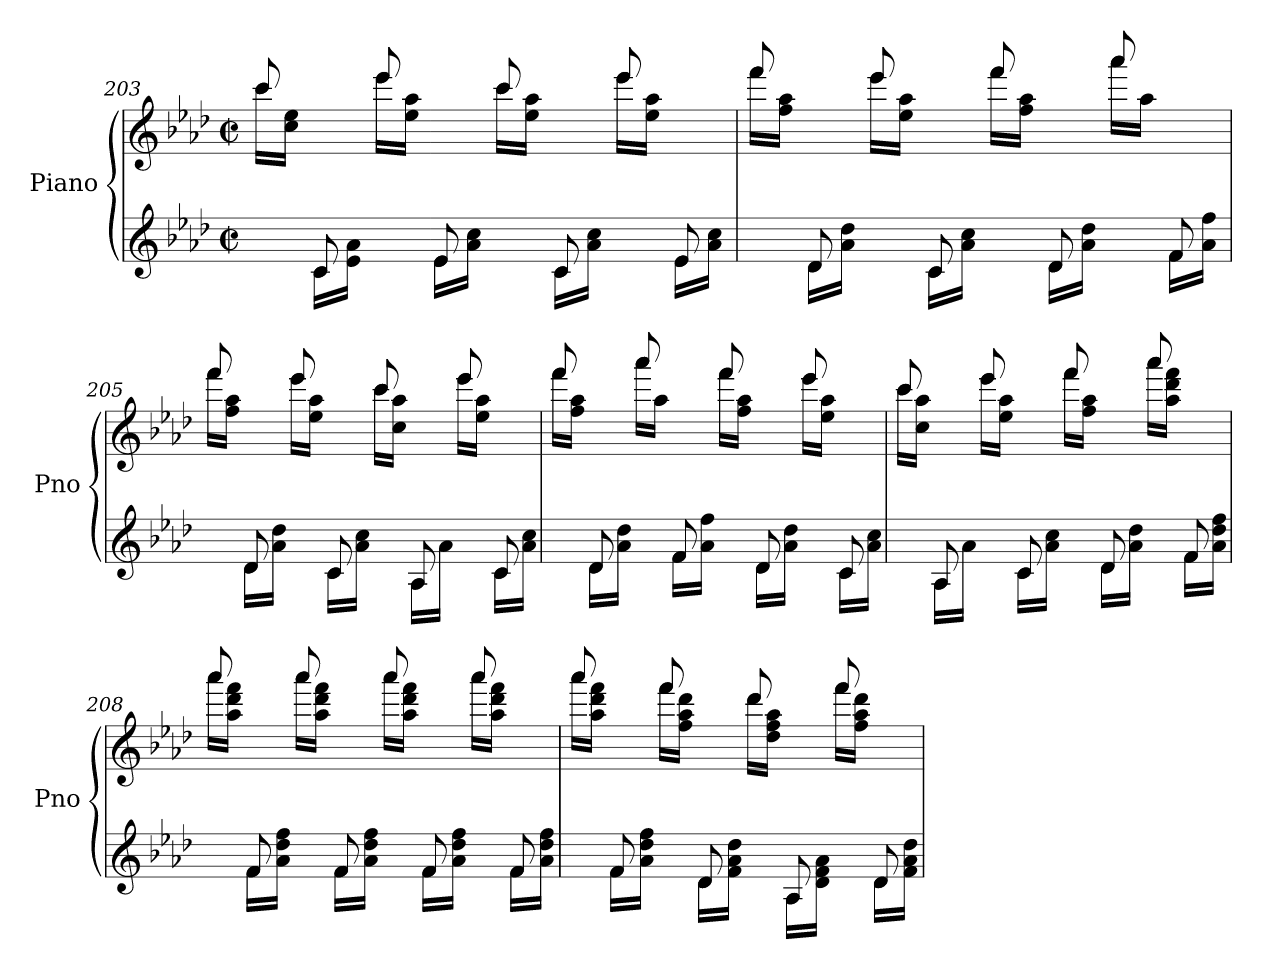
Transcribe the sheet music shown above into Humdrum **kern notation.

**kern	**kern
*part1	*part1
*staff2	*staff1
*I"Piano	*
*I'Pno	*
!!LO:LB:g=z
*clefG2	*clefG2
*k[b-e-a-d-]	*k[b-e-a-d-]
*M4/4	*M4/4
*met(c|)	*met(c|)
=203	=203
*^	*^
8ryy	8ryy	8ccc/	16ccc\LL
.	.	.	16cc\ 16ee-\JJ
8c/	16c\LL	8ryy	8ryy
.	16e-\ 16a-\JJ	.	.
8ryy	8ryy	8eee-/	16eee-\LL
.	.	.	16ee-\ 16aa-\JJ
8e-/	16e-\LL	8ryy	8ryy
.	16a-\ 16cc\JJ	.	.
8ryy	8ryy	8ccc/	16ccc\LL
.	.	.	16ee-\ 16aa-\JJ
8c/	16c\LL	8ryy	8ryy
.	16a-\ 16cc\JJ	.	.
8ryy	8ryy	8eee-/	16eee-\LL
.	.	.	16ee-\ 16aa-\JJ
8e-/	16e-\LL	8ryy	8ryy
.	16a-\ 16cc\JJ	.	.
=204	=204	=204	=204
8ryy	8ryy	8fff/	16fff\LL
.	.	.	16ff\ 16aa-\JJ
8d-/	16d-\LL	8ryy	8ryy
.	16a-\ 16dd-\JJ	.	.
8ryy	8ryy	8eee-/	16eee-\LL
.	.	.	16ee-\ 16aa-\JJ
8c/	16c\LL	8ryy	8ryy
.	16a-\ 16cc\JJ	.	.
8ryy	8ryy	8fff/	16fff\LL
.	.	.	16ff\ 16aa-\JJ
8d-/	16d-\LL	8ryy	8ryy
.	16a-\ 16dd-\JJ	.	.
8ryy	8ryy	8aaa-/	16aaa-\LL
.	.	.	16aa-\JJ
8f/	16f\LL	8ryy	8ryy
.	16a-\ 16ff\JJ	.	.
!!LO:LB:g=z	!!
=205	=205	=205	=205
8ryy	8ryy	8fff/	16fff\LL
.	.	.	16ff\ 16aa-\JJ
8d-/	16d-\LL	8ryy	8ryy
.	16a-\ 16dd-\JJ	.	.
8ryy	8ryy	8eee-/	16eee-\LL
.	.	.	16ee-\ 16aa-\JJ
8c/	16c\LL	8ryy	8ryy
.	16a-\ 16cc\JJ	.	.
8ryy	8ryy	8ccc/	16ccc\LL
.	.	.	16cc\ 16aa-\JJ
8A-/	16A-\LL	8ryy	8ryy
.	16a-\JJ	.	.
8ryy	8ryy	8eee-/	16eee-\LL
.	.	.	16ee-\ 16aa-\JJ
8c/	16c\LL	8ryy	8ryy
.	16a-\ 16cc\JJ	.	.
=206	=206	=206	=206
8ryy	8ryy	8fff/	16fff\LL
.	.	.	16ff\ 16aa-\JJ
8d-/	16d-\LL	8ryy	8ryy
.	16a-\ 16dd-\JJ	.	.
8ryy	8ryy	8aaa-/	16aaa-\LL
.	.	.	16aa-\JJ
8f/	16f\LL	8ryy	8ryy
.	16a-\ 16ff\JJ	.	.
8ryy	8ryy	8fff/	16fff\LL
.	.	.	16ff\ 16aa-\JJ
8d-/	16d-\LL	8ryy	8ryy
.	16a-\ 16dd-\JJ	.	.
8ryy	8ryy	8eee-/	16eee-\LL
.	.	.	16ee-\ 16aa-\JJ
8c/	16c\LL	8ryy	8ryy
.	16a-\ 16cc\JJ	.	.
!!LO:LB:g=z	!!
=207	=207	=207	=207
8ryy	8ryy	8ccc/	16ccc\LL
.	.	.	16cc\ 16aa-\JJ
8A-/	16A-\LL	8ryy	8ryy
.	16a-\JJ	.	.
8ryy	8ryy	8eee-/	16eee-\LL
.	.	.	16ee-\ 16aa-\JJ
8c/	16c\LL	8ryy	8ryy
.	16a-\ 16cc\JJ	.	.
8ryy	8ryy	8fff/	16fff\LL
.	.	.	16ff\ 16aa-\JJ
8d-/	16d-\LL	8ryy	8ryy
.	16a-\ 16dd-\JJ	.	.
8ryy	8ryy	8aaa-/	16aaa-\LL
.	.	.	16aa-\ 16ddd-\ 16fff\JJ
8f/	16f\LL	8ryy	8ryy
.	16a-\ 16dd-\ 16ff\JJ	.	.
=208	=208	=208	=208
8ryy	8ryy	8aaa-/	16aaa-\LL
.	.	.	16aa-\ 16ddd-\ 16fff\JJ
8f/	16f\LL	8ryy	8ryy
.	16a-\ 16dd-\ 16ff\JJ	.	.
8ryy	8ryy	8aaa-/	16aaa-\LL
.	.	.	16aa-\ 16ddd-\ 16fff\JJ
8f/	16f\LL	8ryy	8ryy
.	16a-\ 16dd-\ 16ff\JJ	.	.
8ryy	8ryy	8aaa-/	16aaa-\LL
.	.	.	16aa-\ 16ddd-\ 16fff\JJ
8f/	16f\LL	8ryy	8ryy
.	16a-\ 16dd-\ 16ff\JJ	.	.
8ryy	8ryy	8aaa-/	16aaa-\LL
.	.	.	16aa-\ 16ddd-\ 16fff\JJ
8f/	16f\LL	8ryy	8ryy
.	16a-\ 16dd-\ 16ff\JJ	.	.
!!LO:LB:g=z	!!
=209	=209	=209	=209
8ryy	8ryy	8aaa-/	16aaa-\LL
.	.	.	16aa-\ 16ddd-\ 16fff\JJ
16f\LL	8f/	8ryy	8ryy
16a-\ 16dd-\ 16ff\JJ	.	.	.
8ryy	8ryy	8fff/	16fff\LL
.	.	.	16ff\ 16aa-\ 16ddd-\JJ
8d-/	16d-\LL	8ryy	8ryy
.	16f\ 16a-\ 16dd-\JJ	.	.
8ryy	8ryy	8ddd-/	16ddd-\LL
.	.	.	16dd-\ 16ff\ 16aa-\JJ
8A-/	16A-\LL	8ryy	8ryy
.	16d-\ 16f\ 16a-\JJ	.	.
8ryy	8ryy	8fff/	16fff\LL
.	.	.	16ff\ 16aa-\ 16ddd-\JJ
8d-/	16d-\LL	8ryy	8ryy
.	16f\ 16a-\ 16dd-\JJ	.	.
*v	*v	*	*
*	*v	*v
=	=
*-	*-
